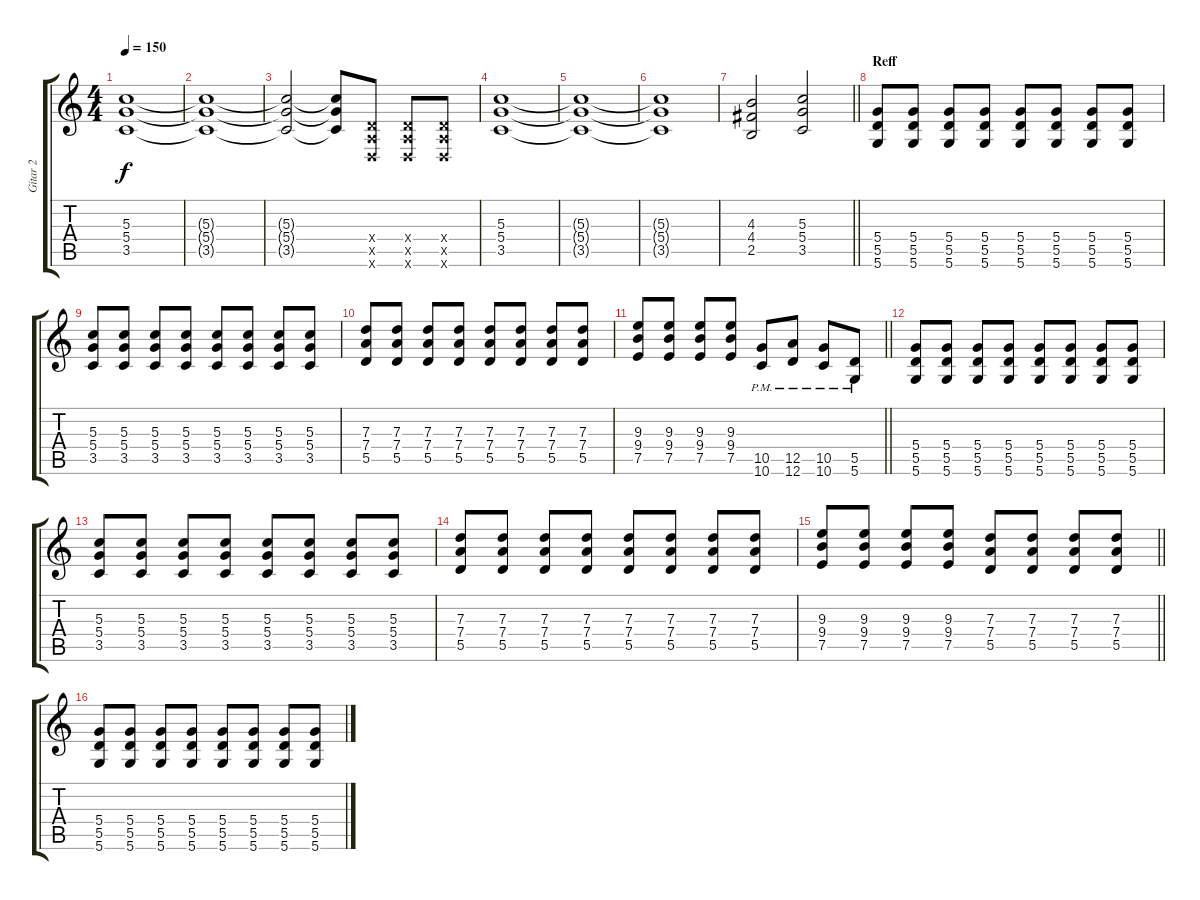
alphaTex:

\track ("Gitar 2" "Gitar 2") {instrument overdrivenguitar}
\staff {score tabs}
\tuning (E4 B3 G3 D3 A2 D2) {hide}
\ts (4 4)
\tempo 150
\clef g2
\ks c
(5.3{t} 5.4{t} 3.5{t}).1{dy f} |
(5.3{t} 5.4{t} 3.5{t}).1 |
(5.3{t} 5.4{t} 3.5{t}).2 (5.3{t} 5.4{t} 3.5{t}).8 (0.4{x} 0.5{x} 0.6{x}).8 (0.4{x} 0.5{x} 0.6{x}).8 (0.4{x} 0.5{x} 0.6{x}).8 |
(5.3 5.4 3.5).1 |
(5.3{t} 5.4{t} 3.5{t}).1 |
(5.3{t} 5.4{t} 3.5{t}).1 |
\barLineRight lightlight
(4.3 4.4 2.5).2 (5.3 5.4 3.5).2 |
\section ("" "Reff")
(5.4 5.5 5.6).8 (5.4 5.5 5.6).8 (5.4 5.5 5.6).8 (5.4 5.5 5.6).8 (5.4 5.5 5.6).8 (5.4 5.5 5.6).8 (5.4 5.5 5.6).8 (5.4 5.5 5.6).8 |
(5.3 5.4 3.5).8 (5.3 5.4 3.5).8 (5.3 5.4 3.5).8 (5.3 5.4 3.5).8 (5.3 5.4 3.5).8 (5.3 5.4 3.5).8 (5.3 5.4 3.5).8 (5.3 5.4 3.5).8 |
(7.3 7.4 5.5).8 (7.3 7.4 5.5).8 (7.3 7.4 5.5).8 (7.3 7.4 5.5).8 (7.3 7.4 5.5).8 (7.3 7.4 5.5).8 (7.3 7.4 5.5).8 (7.3 7.4 5.5).8 |
\barLineRight lightlight
(9.3 9.4 7.5).8 (9.3 9.4 7.5).8 (9.3 9.4 7.5).8 (9.3 9.4 7.5).8 (10.5{pm} 10.6{pm}).8 (12.5{pm} 12.6{pm}).8 (10.5{pm} 10.6{pm}).8 (5.5{pm} 5.6{pm}).8 |
(5.4 5.5 5.6).8 (5.4 5.5 5.6).8 (5.4 5.5 5.6).8 (5.4 5.5 5.6).8 (5.4 5.5 5.6).8 (5.4 5.5 5.6).8 (5.4 5.5 5.6).8 (5.4 5.5 5.6).8 |
(5.3 5.4 3.5).8 (5.3 5.4 3.5).8 (5.3 5.4 3.5).8 (5.3 5.4 3.5).8 (5.3 5.4 3.5).8 (5.3 5.4 3.5).8 (5.3 5.4 3.5).8 (5.3 5.4 3.5).8 |
(7.3 7.4 5.5).8 (7.3 7.4 5.5).8 (7.3 7.4 5.5).8 (7.3 7.4 5.5).8 (7.3 7.4 5.5).8 (7.3 7.4 5.5).8 (7.3 7.4 5.5).8 (7.3 7.4 5.5).8 |
\barLineRight lightlight
(9.3 9.4 7.5).8 (9.3 9.4 7.5).8 (9.3 9.4 7.5).8 (9.3 9.4 7.5).8 (7.3 7.4 5.5).8 (7.3 7.4 5.5).8 (7.3 7.4 5.5).8 (7.3 7.4 5.5).8 |
(5.4 5.5 5.6).8 (5.4 5.5 5.6).8 (5.4 5.5 5.6).8 (5.4 5.5 5.6).8 (5.4 5.5 5.6).8 (5.4 5.5 5.6).8 (5.4 5.5 5.6).8 (5.4 5.5 5.6).8
